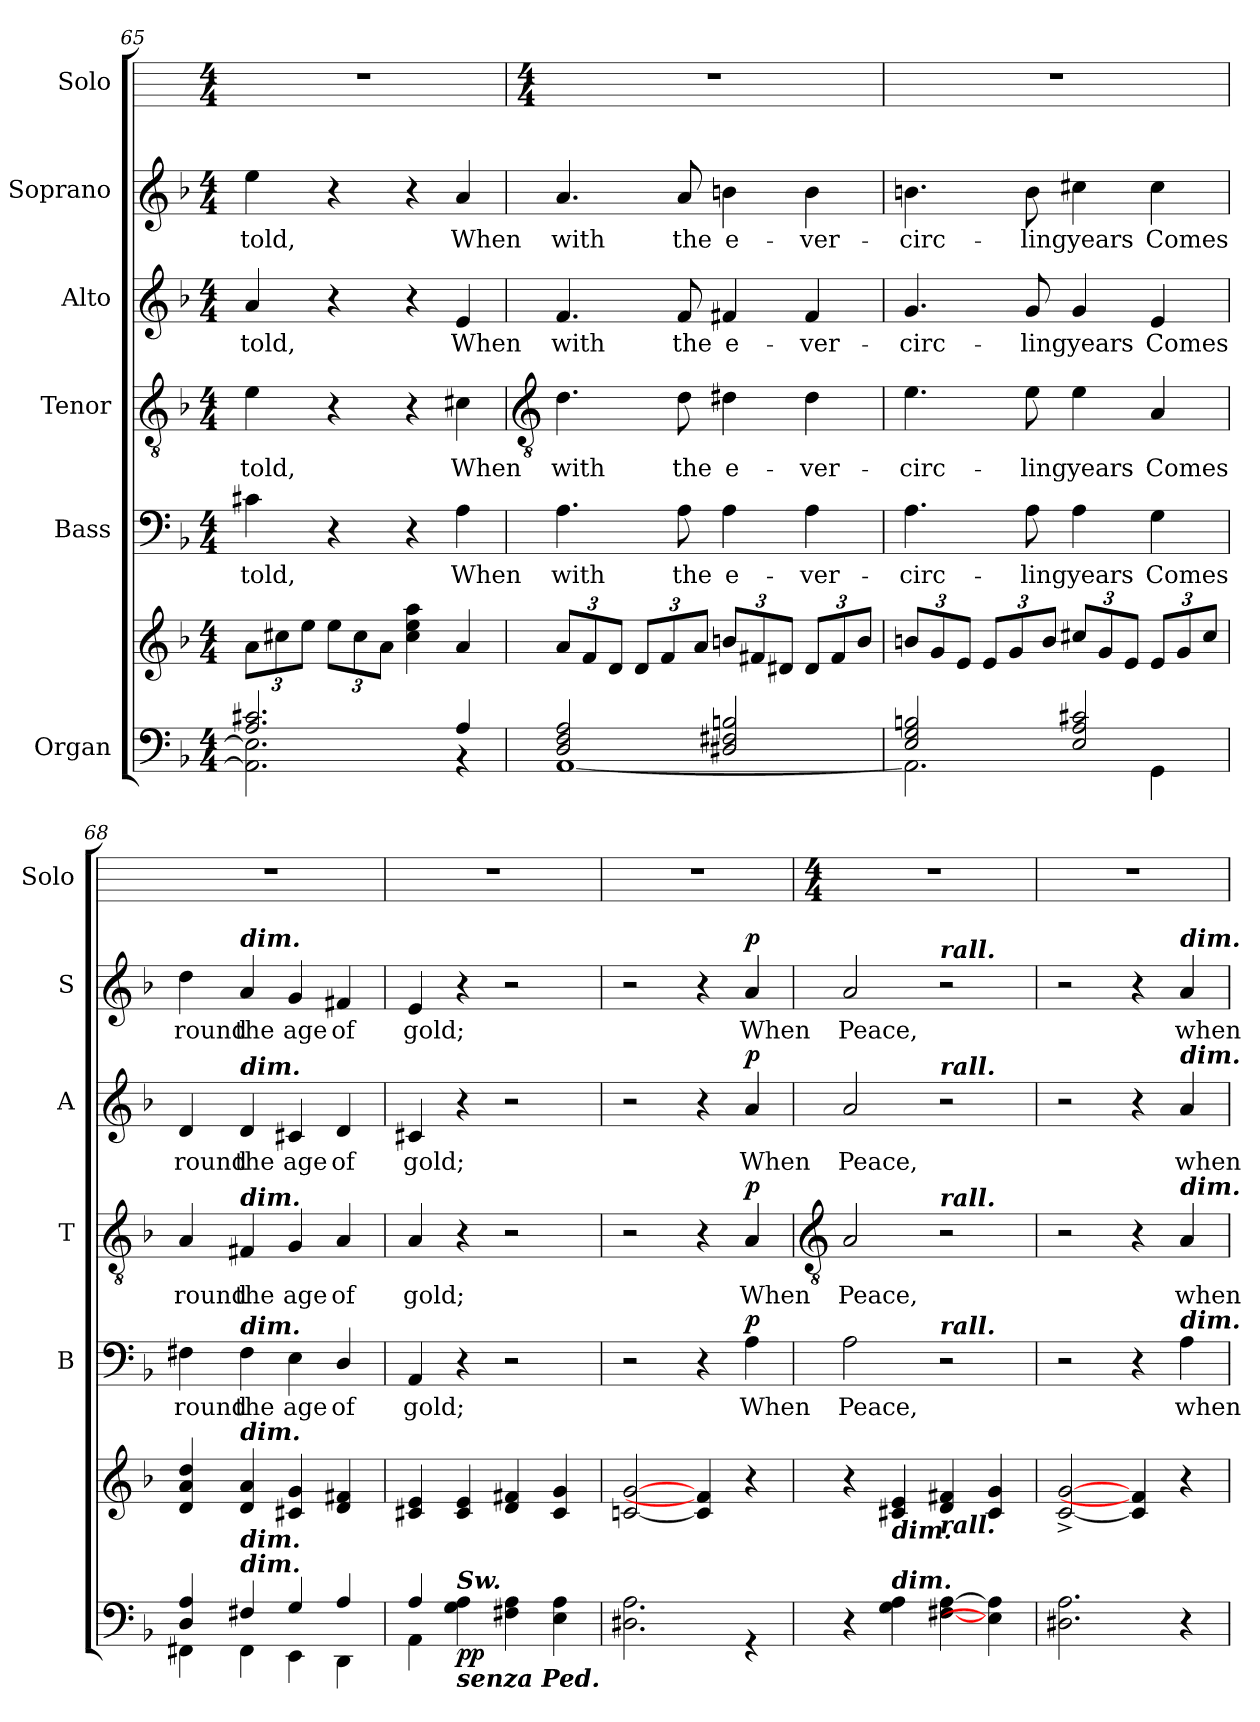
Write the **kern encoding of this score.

**kern	**kern	**dynam	**kern	**text	**dynam	**kern	**text	**dynam	**kern	**text	**dynam	**kern	**text	**dynam	**kern
*part6	*part6	*part6	*part5	*part5	*part5	*part4	*part4	*part4	*part3	*part3	*part3	*part2	*part2	*part2	*part1
*staff7	*staff6	*staff6/7	*staff5	*staff5	*staff5	*staff4	*staff4	*staff4	*staff3	*staff3	*staff3	*staff2	*staff2	*staff2	*staff1
*I"Organ	*	*	*I"Bass	*	*	*I"Tenor	*	*	*I"Alto	*	*	*I"Soprano	*	*	*I"Solo
*	*	*	*I'B	*	*	*I'T	*	*	*I'A	*	*	*I'S	*	*	*I'Solo
*clefF4	*clefG2	*	*clefF4	*	*	*clefGv2	*	*	*clefG2	*	*	*clefG2	*	*	*
*k[b-]	*k[b-]	*	*k[b-]	*	*	*k[b-]	*	*	*k[b-]	*	*	*k[b-]	*	*	*
*F:	*F:	*	*F:	*	*	*F:	*	*	*F:	*	*	*F:	*	*	*
*M4/4	*M4/4	*	*M4/4	*	*	*M4/4	*	*	*M4/4	*	*	*M4/4	*	*	*M4/4
=65	=65	=65	=65	=65	=65	=65	=65	=65	=65	=65	=65	=65	=65	=65	=65
*^	*	*	*	*	*	*	*	*	*	*	*	*	*	*	*
!	!	!	!	!	!LO:LY:b	!	!	!LO:LY:b	!	!	!LO:LY:b	!	!	!LO:LY:b	!	!
2.A/ 2.c#X/	2.AA\] 2.E\]	12aL	.	4c#X	-told,	.	4e	-told,	.	4a	-told,	.	4ee	-told,	.	1r
.	.	12cc#X	.	.	.	.	.	.	.	.	.	.	.	.	.	.
.	.	12eeJ	.	.	.	.	.	.	.	.	.	.	.	.	.	.
.	.	12eeL	.	4r	.	.	4r	.	.	4r	.	.	4r	.	.	.
.	.	12cc#	.	.	.	.	.	.	.	.	.	.	.	.	.	.
.	.	12aJ	.	.	.	.	.	.	.	.	.	.	.	.	.	.
.	.	4cc# 4ee 4aa	.	4r	.	.	4r	.	.	4r	.	.	4r	.	.	.
!	!	!	!	!	!LO:LY:b	!	!	!LO:LY:b	!	!	!LO:LY:b	!	!	!LO:LY:b	!	!
4A/	4r	4a	.	4A	When	.	4c#X	When	.	4e	When	.	4a	When	.	.
!!LO:LB:g=z
=66	=66	=66	=66	=66	=66	=66	=66	=66	=66	=66	=66	=66	=66	=66	=66	=66
*	*	*	*	*	*	*	*clefGv2	*	*	*	*	*	*	*	*	*
*	*	*	*	*	*	*	*	*	*	*	*	*	*	*	*	*M4/4
!	!	!	!	!	!LO:LY:b	!	!	!LO:LY:b	!	!	!LO:LY:b	!	!	!LO:LY:b	!	!
2D/ 2F/ 2A/	[1AA\	12aL	.	4.A	with	.	4.d	with	.	4.f	with	.	4.a	with	.	1r
.	.	12f	.	.	.	.	.	.	.	.	.	.	.	.	.	.
.	.	12dJ	.	.	.	.	.	.	.	.	.	.	.	.	.	.
.	.	12dL	.	.	.	.	.	.	.	.	.	.	.	.	.	.
.	.	12f	.	.	.	.	.	.	.	.	.	.	.	.	.	.
!	!	!	!	!	!LO:LY:b	!	!	!LO:LY:b	!	!	!LO:LY:b	!	!	!LO:LY:b	!	!
.	.	.	.	8A	the	.	8d	the	.	8f	the	.	8a	the	.	.
.	.	12aJ	.	.	.	.	.	.	.	.	.	.	.	.	.	.
!	!	!	!	!	!LO:LY:b	!	!	!LO:LY:b	!	!	!LO:LY:b	!	!	!LO:LY:b	!	!
2D#X/ 2F#X/ 2Bn/	.	12bnL	.	4A	e-	.	4d#X	e-	.	4f#X	e-	.	4bn	e-	.	.
.	.	12f#X	.	.	.	.	.	.	.	.	.	.	.	.	.	.
.	.	12d#XJ	.	.	.	.	.	.	.	.	.	.	.	.	.	.
!	!	!	!	!	!LO:LY:b	!	!	!LO:LY:b	!	!	!LO:LY:b	!	!	!LO:LY:b	!	!
.	.	12d#L	.	4A	-ver-	.	4d#	-ver-	.	4f#	-ver-	.	4b	-ver-	.	.
.	.	12f#	.	.	.	.	.	.	.	.	.	.	.	.	.	.
.	.	12bJ	.	.	.	.	.	.	.	.	.	.	.	.	.	.
=67	=67	=67	=67	=67	=67	=67	=67	=67	=67	=67	=67	=67	=67	=67	=67	=67
!	!	!	!	!	!LO:LY:b	!	!	!LO:LY:b	!	!	!LO:LY:b	!	!	!LO:LY:b	!	!
2E/ 2G/ 2Bn/	2.AA\]	12bnL	.	4.A	-circ-	.	4.e	-circ-	.	4.g	-circ-	.	4.bn	-circ-	.	1r
.	.	12g	.	.	.	.	.	.	.	.	.	.	.	.	.	.
.	.	12eJ	.	.	.	.	.	.	.	.	.	.	.	.	.	.
.	.	12eL	.	.	.	.	.	.	.	.	.	.	.	.	.	.
.	.	12g	.	.	.	.	.	.	.	.	.	.	.	.	.	.
!	!	!	!	!	!LO:LY:b	!	!	!LO:LY:b	!	!	!LO:LY:b	!	!	!LO:LY:b	!	!
.	.	.	.	8A	-ling	.	8e	-ling	.	8g	-ling	.	8b	-ling	.	.
.	.	12bJ	.	.	.	.	.	.	.	.	.	.	.	.	.	.
!	!	!	!	!	!LO:LY:b	!	!	!LO:LY:b	!	!	!LO:LY:b	!	!	!LO:LY:b	!	!
2E/ 2A/ 2c#X/	.	12cc#XL	.	4A	years	.	4e	years	.	4g	years	.	4cc#X	years	.	.
.	.	12g	.	.	.	.	.	.	.	.	.	.	.	.	.	.
.	.	12eJ	.	.	.	.	.	.	.	.	.	.	.	.	.	.
!	!	!	!	!	!LO:LY:b	!	!	!LO:LY:b	!	!	!LO:LY:b	!	!	!LO:LY:b	!	!
.	4GG\	12eL	.	4G	Comes	.	4A	Comes	.	4e	Comes	.	4cc#	Comes	.	.
.	.	12g	.	.	.	.	.	.	.	.	.	.	.	.	.	.
.	.	12cc#J	.	.	.	.	.	.	.	.	.	.	.	.	.	.
=68	=68	=68	=68	=68	=68	=68	=68	=68	=68	=68	=68	=68	=68	=68	=68	=68
!	!	!	!	!	!LO:LY:b	!	!	!LO:LY:b	!	!	!LO:LY:b	!	!	!LO:LY:b	!	!
4D/ 4A/	4FF#X\	4d 4a 4dd	.	4F#X	round	.	4A	round	.	4d	round	.	4dd	round	.	1r
!	!	!	!	!	!	!	!	!	!	!	!	!	!LO:TX:a:Bi:t=dim.	!	!	!
!	!	!	!	!	!	!	!	!	!	!LO:TX:a:Bi:t=dim.	!	!	!	!	!	!
!	!	!	!	!	!	!	!LO:TX:a:Bi:t=dim.	!	!	!	!	!	!	!	!	!
!	!	!	!	!LO:TX:a:Bi:t=dim.	!	!	!	!	!	!	!	!	!	!	!	!
!	!	!LO:TX:a:Bi:t=dim.	!	!	!	!	!	!	!	!	!	!	!	!	!	!
!LO:TX:a:Bi:t=dim.	!	!	!	!	!	!	!	!	!	!	!	!	!	!	!	!
!LO:TX:a:Bi:t=dim.	!	!	!	!	!	!	!	!	!	!	!	!	!	!	!	!
!	!	!	!	!	!LO:LY:b	!	!	!LO:LY:b	!	!	!LO:LY:b	!	!	!LO:LY:b	!	!
4F#X/	4FF#\	4d 4a	.	4F#	the	.	4F#X	the	.	4d	the	.	4a	the	.	.
!	!	!	!	!	!LO:LY:b	!	!	!LO:LY:b	!	!	!LO:LY:b	!	!	!LO:LY:b	!	!
4G/	4EE\	4c#X 4g	.	4E	age	.	4G	age	.	4c#X	age	.	4g	age	.	.
!	!	!	!	!	!LO:LY:b	!	!	!LO:LY:b	!	!	!LO:LY:b	!	!	!LO:LY:b	!	!
4A/	4DD\	4d 4f#X	.	4D/	of	.	4A	of	.	4d	of	.	4f#X	of	.	.
=69	=69	=69	=69	=69	=69	=69	=69	=69	=69	=69	=69	=69	=69	=69	=69	=69
!	!	!	!	!	!LO:LY:b	!	!	!LO:LY:b	!	!	!LO:LY:b	!	!	!LO:LY:b	!	!
4A/	4AA\	4c#X 4e	.	4AA	gold;	.	4A	gold;	.	4c#X	gold;	.	4e	gold;	.	1r
!LO:TX:b:Bi:t=senza Ped.	!	!	!	!	!	!	!	!	!	!	!	!	!	!	!	!
!LO:TX:a:Bi:t=Sw.	!	!	!	!	!	!	!	!	!	!	!	!	!	!	!	!
!	!	!	!LO:DY:b=2	!	!	!	!	!	!	!	!	!	!	!	!	!
!	!	!	!LO:DY:n=1:b	!	!	!	!	!	!	!	!	!	!	!	!	!
2.ryy	4G\ 4A\	4c# 4e	p p	4r	.	.	4r	.	.	4r	.	.	4r	.	.	.
.	4F#X\ 4A\	4d 4f#X	.	2r	.	.	2r	.	.	2r	.	.	2r	.	.	.
.	4E\ 4A\	4c# 4g	.	.	.	.	.	.	.	.	.	.	.	.	.	.
=70	=70	=70	=70	=70	=70	=70	=70	=70	=70	=70	=70	=70	=70	=70	=70	=70
1ryy	2.D#X\ 2.A\	[2cn [2g	.	2r	.	.	2r	.	.	2r	.	.	2r	.	.	1r
.	.	4c] 4f#]	.	4r	.	.	4r	.	.	4r	.	.	4r	.	.	.
!	!	!	!	!	!LO:LY:b	!LO:DY:b	!	!LO:LY:b	!LO:DY:b	!	!LO:LY:b	!LO:DY:b	!	!LO:LY:b	!LO:DY:b	!
.	4r	4r	.	4A	When	p	4A	When	p	4a	When	p	4a	When	p	.
*v	*v	*	*	*	*	*	*	*	*	*	*	*	*	*	*	*
!!LO:LB:g=z
=71	=71	=71	=71	=71	=71	=71	=71	=71	=71	=71	=71	=71	=71	=71	=71
*	*	*	*	*	*	*clefGv2	*	*	*	*	*	*	*	*	*
*	*	*	*	*	*	*	*	*	*	*	*	*	*	*	*M4/4
*^	*	*	*	*	*	*	*	*	*	*	*	*	*	*	*
!	!	!	!	!	!LO:LY:b	!	!	!LO:LY:b	!	!	!LO:LY:b	!	!	!LO:LY:b	!	!
*v	*v	*	*	*	*	*	*	*	*	*	*	*	*	*	*	*
4r	4r	.	2A	Peace,	.	2A	Peace,	.	2a	Peace,	.	2a	Peace,	.	1r
!	!LO:TX:b:Bi:t=dim.	!	!	!	!	!	!	!	!	!	!	!	!	!	!
!LO:TX:a:Bi:t=dim.	!	!	!	!	!	!	!	!	!	!	!	!	!	!	!
4G 4A	4c#X 4e	.	.	.	.	.	.	.	.	.	.	.	.	.	.
!	!	!	!	!	!	!	!	!	!	!	!	!LO:TX:a:Bi:t=rall.	!	!	!
!	!	!	!	!	!	!	!	!	!LO:TX:a:Bi:t=rall.	!	!	!	!	!	!
!	!	!	!	!	!	!LO:TX:a:Bi:t=rall.	!	!	!	!	!	!	!	!	!
!	!	!	!LO:TX:a:Bi:t=rall.	!	!	!	!	!	!	!	!	!	!	!	!
!	!LO:TX:b:Bi:t=rall.	!	!	!	!	!	!	!	!	!	!	!	!	!	!
[4F#X [4A	4d 4f#X	.	2r	.	.	2r	.	.	2r	.	.	2r	.	.	.
4E] 4A]	4c# 4g	.	.	.	.	.	.	.	.	.	.	.	.	.	.
=72	=72	=72	=72	=72	=72	=72	=72	=72	=72	=72	=72	=72	=72	=72	=72
2.D#X 2.A	[2c^ [2g^	.	2r	.	.	2r	.	.	2r	.	.	2r	.	.	1r
.	4c] 4f#]	.	4r	.	.	4r	.	.	4r	.	.	4r	.	.	.
!	!	!	!	!	!	!	!	!	!	!	!	!LO:TX:a:Bi:t=dim.	!	!	!
!	!	!	!	!	!	!	!	!	!LO:TX:a:Bi:t=dim.	!	!	!	!	!	!
!	!	!	!	!	!	!LO:TX:a:Bi:t=dim.	!	!	!	!	!	!	!	!	!
!	!	!	!LO:TX:a:Bi:t=dim.	!	!	!	!	!	!	!	!	!	!	!	!
!	!	!	!	!LO:LY:b	!	!	!LO:LY:b	!	!	!LO:LY:b	!	!	!LO:LY:b	!	!
4r	4r	.	4A	when	.	4A	when	.	4a	when	.	4a	when	.	.
=	=	=	=	=	=	=	=	=	=	=	=	=	=	=	=
*-	*-	*-	*-	*-	*-	*-	*-	*-	*-	*-	*-	*-	*-	*-	*-
